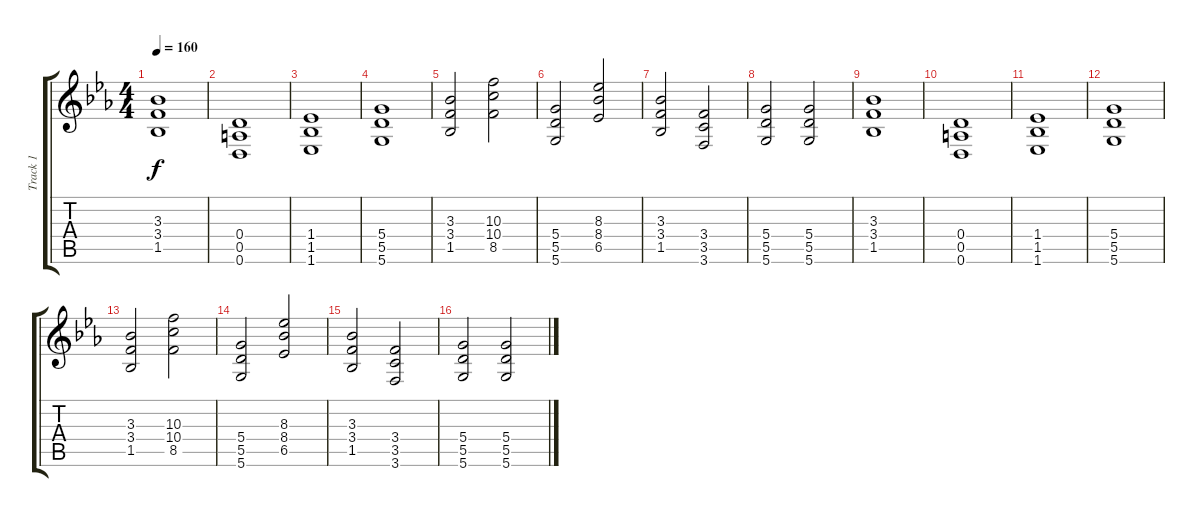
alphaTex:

\track ("Track 1" "Track 1") {instrument overdrivenguitar}
\staff {score tabs}
\tuning (E4 B3 G3 D3 A2 D2) {hide}
\ts (4 4)
\tempo 160
\clef g2
\ks eb
(3.3 3.4 1.5).1{dy f} |
(0.4 0.5 0.6).1 |
(1.4 1.5 1.6).1 |
(5.4 5.5 5.6).1 |
(3.3 3.4 1.5).2 (10.3 10.4 8.5).2 |
(5.4 5.5 5.6).2 (8.3 8.4 6.5).2 |
(3.3 3.4 1.5).2 (3.4 3.5 3.6).2 |
(5.4 5.5 5.6).2 (5.4 5.5 5.6).2 |
(3.3 3.4 1.5).1 |
(0.4 0.5 0.6).1 |
(1.4 1.5 1.6).1 |
(5.4 5.5 5.6).1 |
(3.3 3.4 1.5).2 (10.3 10.4 8.5).2 |
(5.4 5.5 5.6).2 (8.3 8.4 6.5).2 |
(3.3 3.4 1.5).2 (3.4 3.5 3.6).2 |
(5.4 5.5 5.6).2 (5.4 5.5 5.6).2
